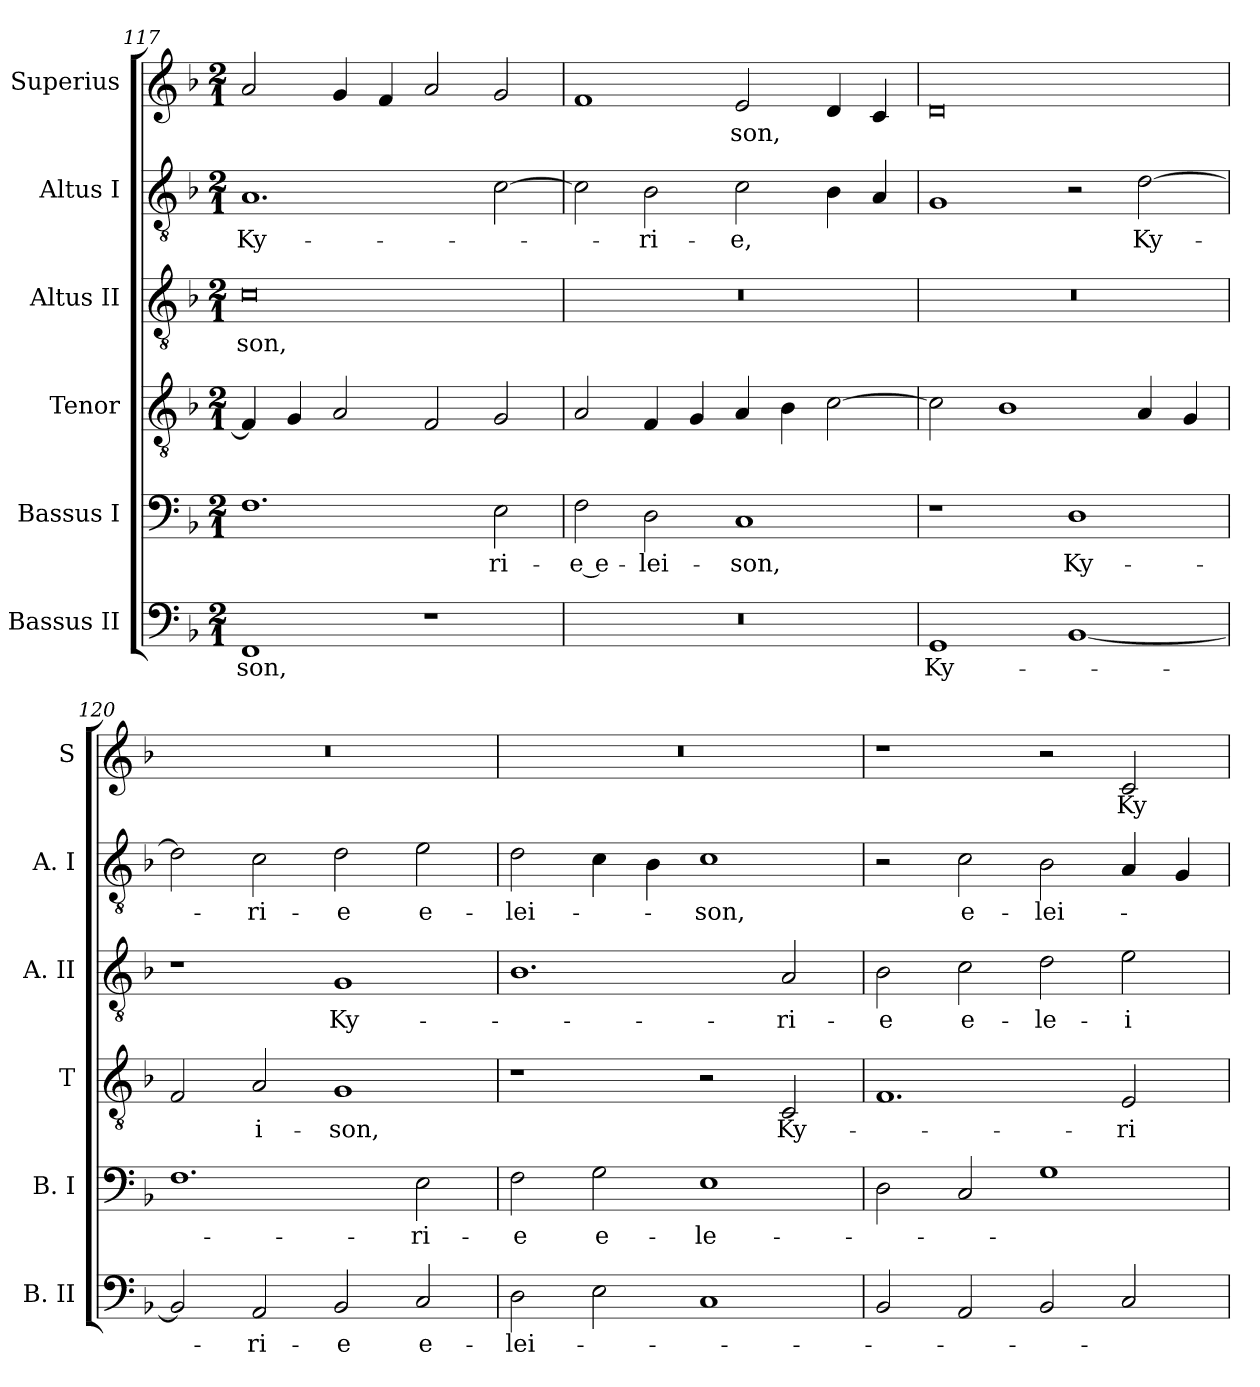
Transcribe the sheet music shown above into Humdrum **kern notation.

**kern	**text	**kern	**text	**kern	**text	**kern	**text	**kern	**text	**kern	**text
*part6	*part6	*part5	*part5	*part4	*part4	*part3	*part3	*part2	*part2	*part1	*part1
*staff6	*staff6	*staff5	*staff5	*staff4	*staff4	*staff3	*staff3	*staff2	*staff2	*staff1	*staff1
*I"Bassus II	*	*I"Bassus I	*	*I"Tenor	*	*I"Altus II	*	*I"Altus I	*	*I"Superius	*
*I'B. II	*	*I'B. I	*	*I'T	*	*I'A. II	*	*I'A. I	*	*I'S	*
*clefF4	*	*clefF4	*	*clefGv2	*	*clefGv2	*	*clefGv2	*	*clefG2	*
*k[b-]	*	*k[b-]	*	*k[b-]	*	*k[b-]	*	*k[b-]	*	*k[b-]	*
*F:	*	*F:	*	*F:	*	*F:	*	*F:	*	*F:	*
*M2/1	*	*M2/1	*	*M2/1	*	*M2/1	*	*M2/1	*	*M2/1	*
=117	=117	=117	=117	=117	=117	=117	=117	=117	=117	=117	=117
1FF	-son,	1.F	.	4F]	.	0c	-son,	1.A	Ky-	2a	.
.	.	.	.	4G	.	.	.	.	.	.	.
.	.	.	.	2A	.	.	.	.	.	4g	.
.	.	.	.	.	.	.	.	.	.	4f	.
1r	.	.	.	2F	.	.	.	.	.	2a	.
.	.	2E	-ri-	2G	.	.	.	[2c	.	2g	.
=118	=118	=118	=118	=118	=118	=118	=118	=118	=118	=118	=118
0r	.	2F	-e e-	2A	.	0r	.	2c]	.	1f	.
.	.	2D	-lei-	4F	.	.	.	2B-	-ri-	.	.
.	.	.	.	4G	.	.	.	.	.	.	.
.	.	1C	-son,	4A	.	.	.	2c	-e,	2e	-son,
.	.	.	.	4B-	.	.	.	.	.	.	.
.	.	.	.	[2c	.	.	.	4B-	.	4d	.
.	.	.	.	.	.	.	.	4A	.	4c	.
=119	=119	=119	=119	=119	=119	=119	=119	=119	=119	=119	=119
1GG	Ky-	1r	.	2c]	.	0r	.	1G	.	0d	.
.	.	.	.	1B-	.	.	.	.	.	.	.
[1BB-	.	1D	Ky-	.	.	.	.	2r	.	.	.
.	.	.	.	4A	.	.	.	[2d	Ky-	.	.
.	.	.	.	4G	.	.	.	.	.	.	.
=120	=120	=120	=120	=120	=120	=120	=120	=120	=120	=120	=120
2BB-]	.	1.F	.	2F	.	1r	.	2d]	.	0r	.
2AA	-ri-	.	.	2A	-i-	.	.	2c	-ri-	.	.
2BB-	-e	.	.	1G	-son,	1G	Ky-	2d	-e	.	.
2C	e-	2E	-ri-	.	.	.	.	2e	e-	.	.
=121	=121	=121	=121	=121	=121	=121	=121	=121	=121	=121	=121
2D	-lei-	2F	-e	1r	.	1.B-	.	2d	-lei-	0r	.
2E	.	2G	e-	.	.	.	.	4c	.	.	.
.	.	.	.	.	.	.	.	4B-	.	.	.
1C	.	1E	-le-	2r	.	.	.	1c	-son,	.	.
.	.	.	.	2C	Ky-	2A	-ri-	.	.	.	.
=122	=122	=122	=122	=122	=122	=122	=122	=122	=122	=122	=122
2BB-	.	2D	.	1.F	.	2B-	-e	2r	.	1r	.
2AA	.	2C	.	.	.	2c	e-	2c	e-	.	.
2BB-	.	1G	.	.	.	2d	-le-	2B-	-lei-	2r	.
2C	.	.	.	2E	-ri-	2e	-i-	4A	.	2c	Ky-
.	.	.	.	.	.	.	.	4G	.	.	.
=	=	=	=	=	=	=	=	=	=	=	=
*-	*-	*-	*-	*-	*-	*-	*-	*-	*-	*-	*-
